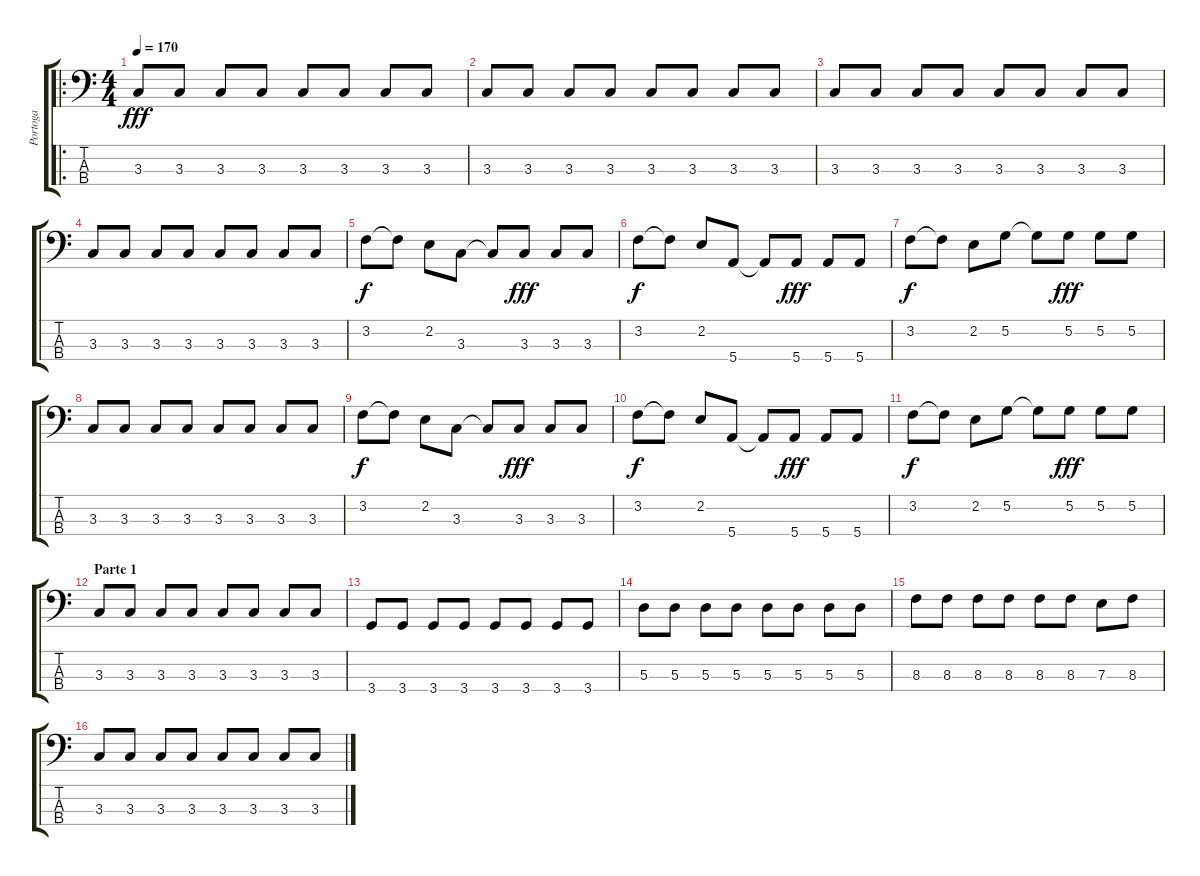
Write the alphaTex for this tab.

\track ("Portoga" "Portoga") {instrument electricbasspick}
\staff {score tabs}
\tuning (G2 D2 A1 E1) {hide}
\ro
\ts (4 4)
\tempo 170
\clef f4
\ks c
3.3.8{dy fff instrument electricbasspick} 3.3.8 3.3.8 3.3.8 3.3.8 3.3.8 3.3.8 3.3.8 |
3.3.8 3.3.8 3.3.8 3.3.8 3.3.8 3.3.8 3.3.8 3.3.8 |
3.3.8 3.3.8 3.3.8 3.3.8 3.3.8 3.3.8 3.3.8 3.3.8 |
3.3.8 3.3.8 3.3.8 3.3.8 3.3.8 3.3.8 3.3.8 3.3.8 |
3.2.8{dy f} 3.2{t}.8 2.2.8 3.3.8 3.3{t}.8 3.3.8{dy fff} 3.3.8 3.3.8 |
3.2.8{dy f} 3.2{t}.8 2.2.8 5.4.8 5.4{t}.8 5.4.8{dy fff} 5.4.8 5.4.8 |
3.2.8{dy f} 3.2{t}.8 2.2.8 5.2.8 5.2{t}.8 5.2.8{dy fff} 5.2.8 5.2.8 |
3.3.8 3.3.8 3.3.8 3.3.8 3.3.8 3.3.8 3.3.8 3.3.8 |
3.2.8{dy f} 3.2{t}.8 2.2.8 3.3.8 3.3{t}.8 3.3.8{dy fff} 3.3.8 3.3.8 |
3.2.8{dy f} 3.2{t}.8 2.2.8 5.4.8 5.4{t}.8 5.4.8{dy fff} 5.4.8 5.4.8 |
3.2.8{dy f} 3.2{t}.8 2.2.8 5.2.8 5.2{t}.8 5.2.8{dy fff} 5.2.8 5.2.8 |
\section ("" "Parte 1")
3.3.8 3.3.8 3.3.8 3.3.8 3.3.8 3.3.8 3.3.8 3.3.8 |
3.4.8 3.4.8 3.4.8 3.4.8 3.4.8 3.4.8 3.4.8 3.4.8 |
5.3.8 5.3.8 5.3.8 5.3.8 5.3.8 5.3.8 5.3.8 5.3.8 |
8.3.8 8.3.8 8.3.8 8.3.8 8.3.8 8.3.8 7.3.8 8.3.8 |
3.3.8 3.3.8 3.3.8 3.3.8 3.3.8 3.3.8 3.3.8 3.3.8
